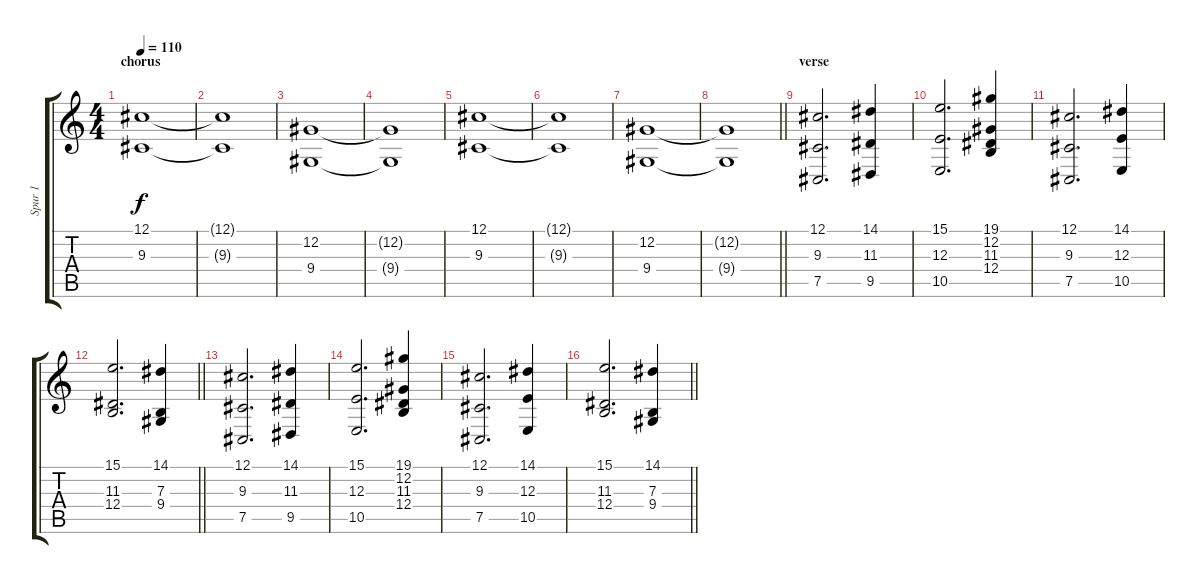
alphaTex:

\track ("Spur 1" "Spur 1") {instrument stringensemble1}
\staff {score tabs}
\tuning (Db4 Ab3 E3 B2 Gb2 Db2) {hide}
\ts (4 4)
\section ("" "chorus")
\tempo 110
\clef g2
\ks c
(12.1 9.3).1{dy f} |
(12.1{t} 9.3{t}).1 |
(12.2 9.4).1 |
(12.2{t} 9.4{t}).1 |
(12.1 9.3).1 |
(12.1{t} 9.3{t}).1 |
(12.2 9.4).1 |
\barLineRight lightlight
(12.2{t} 9.4{t}).1 |
\section ("" "verse")
(12.1 9.3 7.5).2{d volume 9} (14.1 11.3 9.5).4 |
(15.1 12.3 10.5).2{d} (19.1 12.2 11.3 12.4).4 |
(12.1 9.3 7.5).2{d} (14.1 12.3 10.5).4 |
\barLineRight lightlight
(15.1 11.3 12.4).2{d} (14.1 7.3 9.4).4 |
\section ("" "")
(12.1 9.3 7.5).2{d} (14.1 11.3 9.5).4 |
(15.1 12.3 10.5).2{d} (19.1 12.2 11.3 12.4).4 |
(12.1 9.3 7.5).2{d} (14.1 12.3 10.5).4 |
\barLineRight lightlight
(15.1 11.3 12.4).2{d} (14.1 7.3 9.4).4
